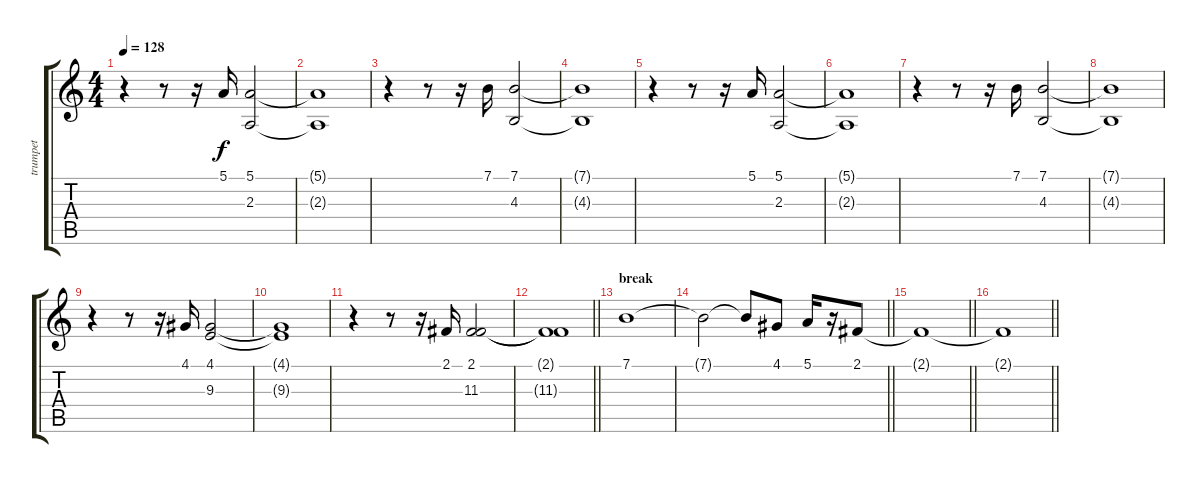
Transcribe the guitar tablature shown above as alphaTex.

\track ("trumpet" "trumpet") {instrument trumpet}
\staff {score tabs}
\tuning (E4 B3 G3 D3 A2 E2) {hide}
\ts (4 4)
\tempo 128
\clef g2
\ks c
r.4{dy f} r.8 r.16 5.1.16 (5.1 2.3).2 |
(5.1{t} 2.3{t}).1 |
r.4 r.8 r.16 7.1.16 (7.1 4.3).2 |
(7.1{t} 4.3{t}).1 |
r.4 r.8 r.16 5.1.16 (5.1 2.3).2 |
(5.1{t} 2.3{t}).1 |
r.4 r.8 r.16 7.1.16 (7.1 4.3).2 |
(7.1{t} 4.3{t}).1 |
r.4 r.8 r.16 4.1.16 (4.1 9.3).2 |
(4.1{t} 9.3{t}).1 |
r.4 r.8 r.16 2.1.16 (2.1 11.3).2 |
\barLineRight lightlight
(2.1{t} 11.3{t}).1 |
\section ("" "break")
7.1.1 |
\barLineRight lightlight
7.1{t}.2 7.1{t}.8 4.1.8 5.1.16 r.16 2.1.8 |
\barLineRight lightlight
2.1{t}.1 |
\barLineRight lightlight
2.1{t}.1
